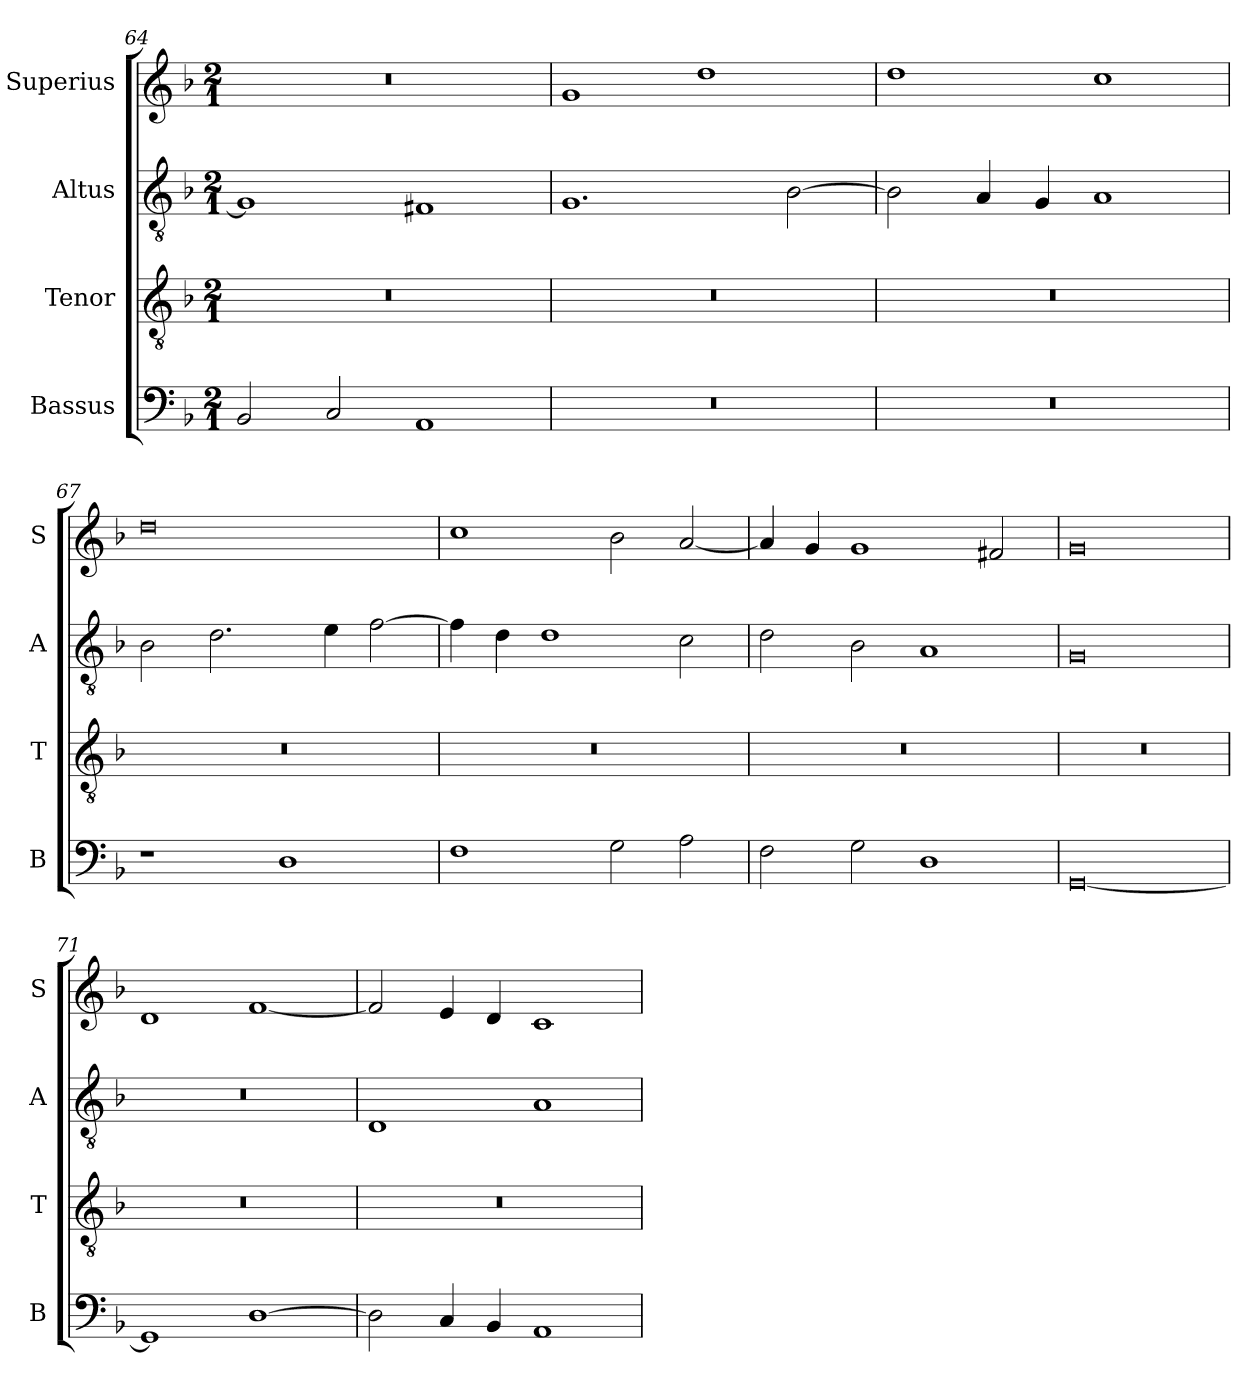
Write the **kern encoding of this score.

**kern	**kern	**kern	**kern
*part4	*part3	*part2	*part1
*staff4	*staff3	*staff2	*staff1
*I"Bassus	*I"Tenor	*I"Altus	*I"Superius
*I'B	*I'T	*I'A	*I'S
*clefF4	*clefGv2	*clefGv2	*clefG2
*k[b-]	*k[b-]	*k[b-]	*k[b-]
*M2/1	*M2/1	*M2/1	*M2/1
=64	=64	=64	=64
2BB-/	0r	1G]	0r
2C/	.	.	.
1AA	.	1F#X	.
=65	=65	=65	=65
0r	0r	1.G	1g
.	.	.	1dd
.	.	[2B-\	.
=66	=66	=66	=66
0r	0r	2B-\]	1dd
.	.	4A/	.
.	.	4G/	.
.	.	1A	1cc
=67	=67	=67	=67
1r	0r	2B-\	0dd
.	.	2.d\	.
1D	.	.	.
.	.	4e\	.
.	.	[2f\	.
=68	=68	=68	=68
1F	0r	4f\]	1cc
.	.	4d\	.
.	.	1d	.
2G\	.	.	2b-\
2A\	.	2c\	[2a/
=69	=69	=69	=69
2F\	0r	2d\	4a/]
.	.	.	4g/
2G\	.	2B-\	1g
1D	.	1A	.
.	.	.	2f#X/
=70	=70	=70	=70
[0GG	0r	0G	0g
=71	=71	=71	=71
1GG]	0r	0r	1d
[1D	.	.	[1f
=72	=72	=72	=72
2D\]	0r	1D	2f/]
4C/	.	.	4e/
4BB-/	.	.	4d/
1AA	.	1A	1c
=	=	=	=
*-	*-	*-	*-
